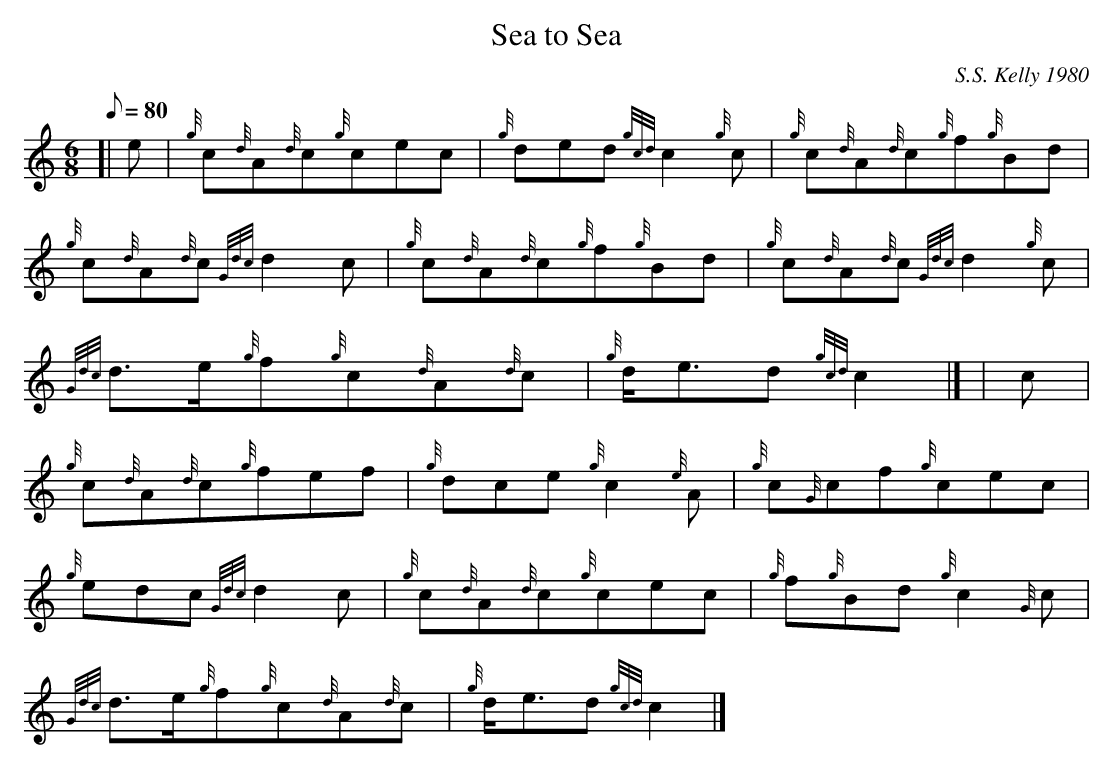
X:1
T:Sea to Sea
M:6/8
L:1/8
Q:80
C:S.S. Kelly 1980
K:HP
[| e | \
{g}c{d}A{d}c{g}cec | \
{g}ded{gcd}c2{g}c | \
{g}c{d}A{d}c{g}f{g}Bd |
{g}c{d}A{d}c{Gdc}d2c | \
{g}c{d}A{d}c{g}f{g}Bd | \
{g}c{d}A{d}c{Gdc}d2{g}c |
{Gdc}d3/2e/2{g}f{g}c{d}A{d}c | \
{g}d/2e3/2d{gcd}c2|] [ | \
c |
{g}c{d}A{d}c{g}fef | \
{g}dce{g}c2{e}A | \
{g}c{G}cf{g}cec |
{g}edc{Gdc}d2c | \
{g}c{d}A{d}c{g}cec | \
{g}f{g}Bd{g}c2{G}c |
{Gdc}d3/2e/2{g}f{g}c{d}A{d}c | \
{g}d/2e3/2d{gcd}c2|]
